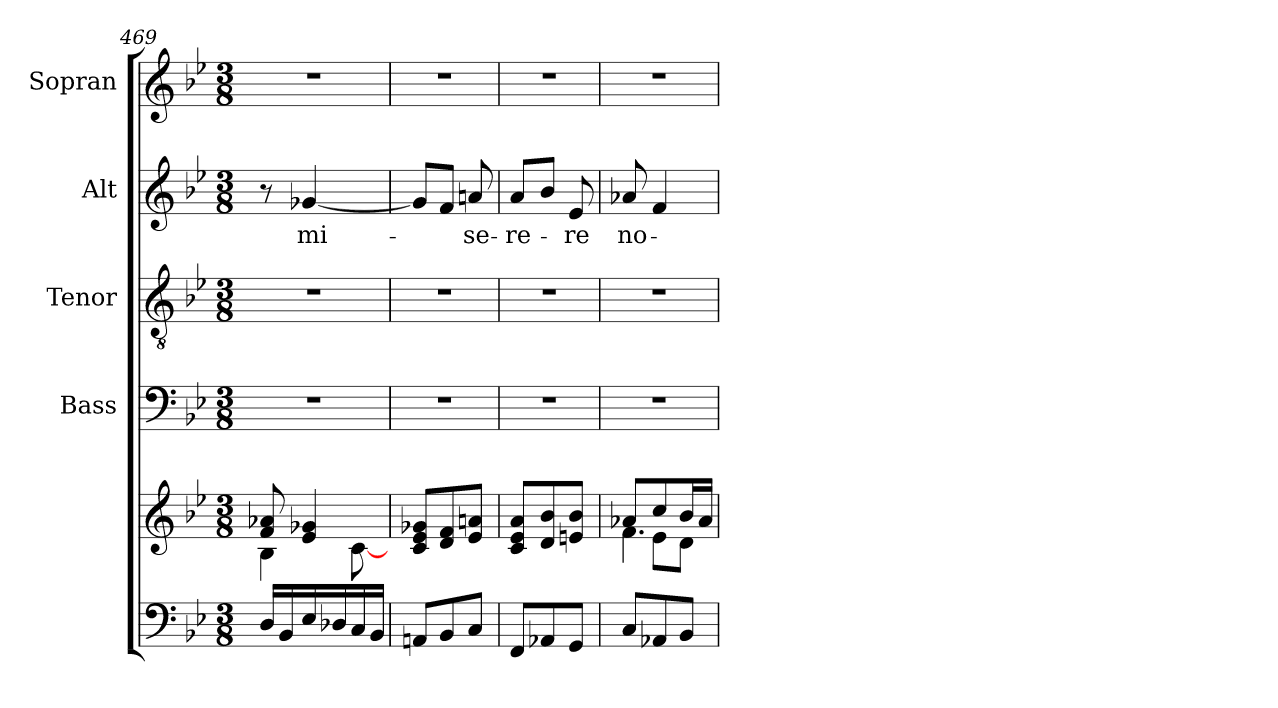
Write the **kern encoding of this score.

**kern	**kern	**kern	**kern	**kern	**text	**kern
*part5	*part5	*part4	*part3	*part2	*part2	*part1
*staff6	*staff5	*staff4	*staff3	*staff2	*staff2	*staff1
*	*	*I"Bass	*I"Tenor	*I"Alt	*	*I"Sopran
*	*	*I'B.	*I'T.	*I'A.	*	*I'S.
*clefF4	*clefG2	*clefF4	*clefGv2	*clefG2	*	*clefG2
*k[b-e-]	*k[b-e-]	*k[b-e-]	*k[b-e-]	*k[b-e-]	*	*k[b-e-]
*B-:	*B-:	*B-:	*B-:	*B-:	*	*B-:
*M3/8	*M3/8	*M3/8	*M3/8	*M3/8	*	*M3/8
=469	=469	=469	=469	=469	=469	=469
*	*^	*	*	*	*	*
16D/LL	8f/ 8a-X/	4B-\	4.r	4.r	8r	.	4.r
16BB-/	.	.	.	.	.	.	.
!	!	!	!	!	!	!LO:LY:b	!
16E-/	4e-/ 4g-X/	.	.	.	[4g-X/	mi-	.
16D-X/	.	.	.	.	.	.	.
16C/	.	[<8c\	.	.	.	.	.
16BB-/JJ	.	.	.	.	.	.	.
*	*v	*v	*	*	*	*	*
=470	=470	=470	=470	=470	=470	=470
8AAn/L	8c/ 8e-/ 8g-X/L	4.r	4.r	8g-/L]	.	4.r
8BB-/	8d/ 8f/	.	.	8f/J	.	.
!	!	!	!	!	!LO:LY:b	!
8C/J	8e-/ 8an/J	.	.	8an/	-se-	.
=471	=471	=471	=471	=471	=471	=471
!	!	!	!	!	!LO:LY:b	!
8FF/L	8c/ 8e-/ 8a/L	4.r	4.r	8a/L	-re-	4.r
8AA-X/	8d/ 8b-/	.	.	8b-/J	.	.
!	!	!	!	!	!LO:LY:b	!
8GG/J	8en/ 8b-/J	.	.	8e-/	-re	.
=472	=472	=472	=472	=472	=472	=472
*	*^	*	*	*	*	*
*	*	*^	*	*	*	*	*
!	!	!	!	!	!	!	!LO:LY:b	!
8C/L	8a-X/L	4.f\	8ryy	4.r	4.r	8a-X/	no-	4.r
8AA-X/	8cc/	.	8e-\L	.	.	4f/	.	.
8BB-/J	16b-/L	.	8d\J	.	.	.	.	.
.	16a-/JJ	.	.	.	.	.	.	.
*	*v	*v	*v	*	*	*	*	*
=	=	=	=	=	=	=
*-	*-	*-	*-	*-	*-	*-
